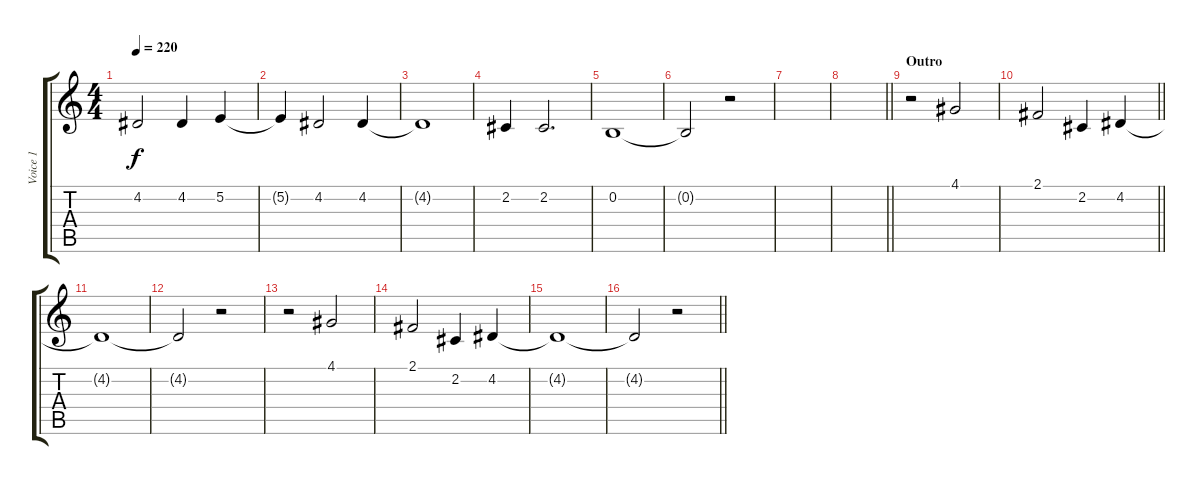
\track ("Voice 1" "Voice 1") {instrument englishhorn}
\staff {score tabs}
\tuning (E4 B3 G3 D3 A2 E2) {hide}
\ts (4 4)
\tempo 220
\clef g2
\ks c
4.2{t}.2{dy f} 4.2.4 5.2.4 |
5.2{t}.4 4.2.2 4.2.4 |
4.2{t}.1 |
2.2.4 2.2.2{d} |
0.2.1 |
0.2{t}.2 r.2 |
|
\barLineRight lightlight
|
\section ("" "Outro")
r.2 4.1.2 |
\barLineRight lightlight
2.1.2 2.2.4 4.2.4 |
4.2{t}.1 |
4.2{t}.2 r.2 |
r.2 4.1.2 |
2.1.2 2.2.4 4.2.4 |
4.2{t}.1 |
\barLineRight lightlight
4.2{t}.2 r.2
